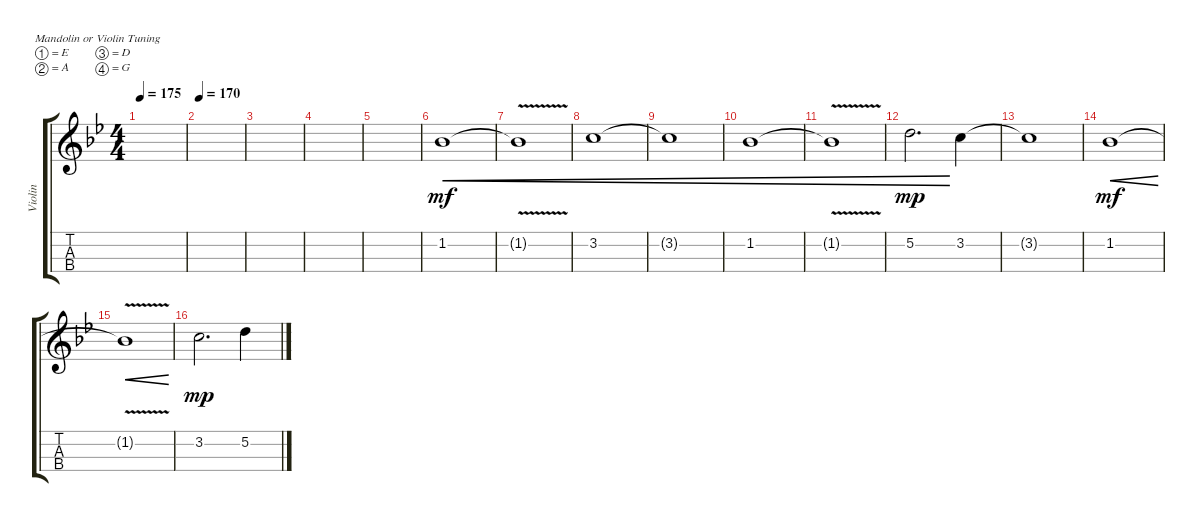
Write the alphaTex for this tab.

\defaultSystemsLayout 4
\bracketExtendMode groupsimilarinstruments
\otherSystemsTrackNameOrientation horizontal
\track ("Violin" "Violin") {instrument violin}
\staff {score tabs}
\tuning (E5 A4 D4 G3)
\ts (4 4)
\tempo 175
\clef g2
\ks bb
|
\tempo 170
|
|
|
|
1.2{acc b}.1{cre dy mf} |
1.2{v t acc b}.1{cre} |
3.2{acc forcenatural}.1{cre} |
3.2{t acc forcenatural}.1{cre} |
1.2{acc b}.1{cre} |
1.2{v t acc b}.1{cre} |
5.2{acc forcenatural}.2{d cre dy mp} 3.2{acc forcenatural}.4 |
3.2{t acc forcenatural}.1 |
1.2{acc b}.1{cre dy mf} |
1.2{v t acc b}.1{cre} |
3.2{acc forcenatural}.2{d dy mp} 5.2{acc forcenatural}.4
